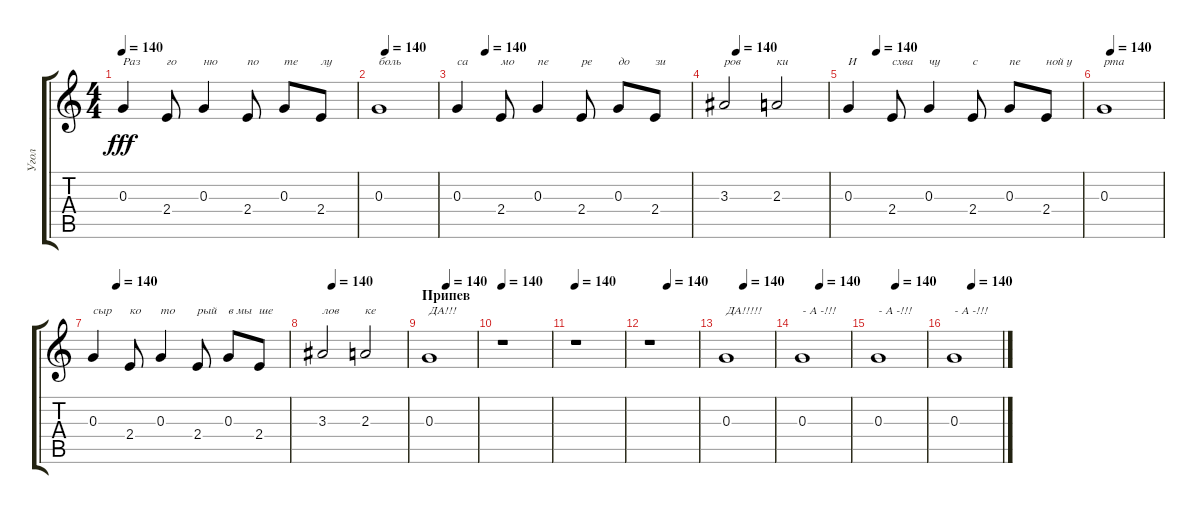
\track ("Угол" "Угол") {instrument electricguitarmuted}
\staff {score tabs}
\tuning (E4 B3 G3 D3 A2 E2) {hide}
\ts (4 4)
\tempo 140
\clef g2
\ks c
0.3.4{txt "Раз" dy fff} 2.4.8{txt "го"} 0.3.4{txt "ню"} 2.4.8{txt "по"} 0.3.8{txt "те"} 2.4.8{txt "лу"} |
\tempo (140 0.125)
0.3.1{txt "боль"} |
\tempo (140 0.125)
0.3.4{txt "са"} 2.4.8{txt "мо"} 0.3.4{txt "пе"} 2.4.8{txt "ре"} 0.3.8{txt "до"} 2.4.8{txt "зи"} |
\tempo (140 0.125)
3.3.2{txt "ров"} 2.3.2{txt "ки"} |
\tempo (140 0.125)
0.3.4{txt "И"} 2.4.8{txt "схва"} 0.3.4{txt "чу"} 2.4.8{txt "с"} 0.3.8{txt "пе"} 2.4.8{txt "ной у"} |
\tempo (140 0.125)
0.3.1{txt "рта"} |
\tempo (140 0.125)
0.3.4{txt "сыр"} 2.4.8{txt "ко"} 0.3.4{txt "то"} 2.4.8{txt "рый"} 0.3.8{txt "в мы"} 2.4.8{txt "ше"} |
\tempo (140 0.125)
3.3.2{txt "лов"} 2.3.2{txt "ке"} |
\section ("" "Припев")
\tempo (140 0.375)
0.3.1{txt "ДА!!!"} |
\tempo 140
r.1 |
\tempo 140
r.1 |
\tempo (140 0.375)
r.1 |
\tempo (140 0.375)
0.3.1{txt "ДА!!!!!"} |
\tempo (140 0.375)
0.3.1{txt "- А -!!!"} |
\tempo (140 0.375)
0.3.1{txt "- А -!!!"} |
\tempo (140 0.375)
0.3.1{txt "- А -!!!"}
